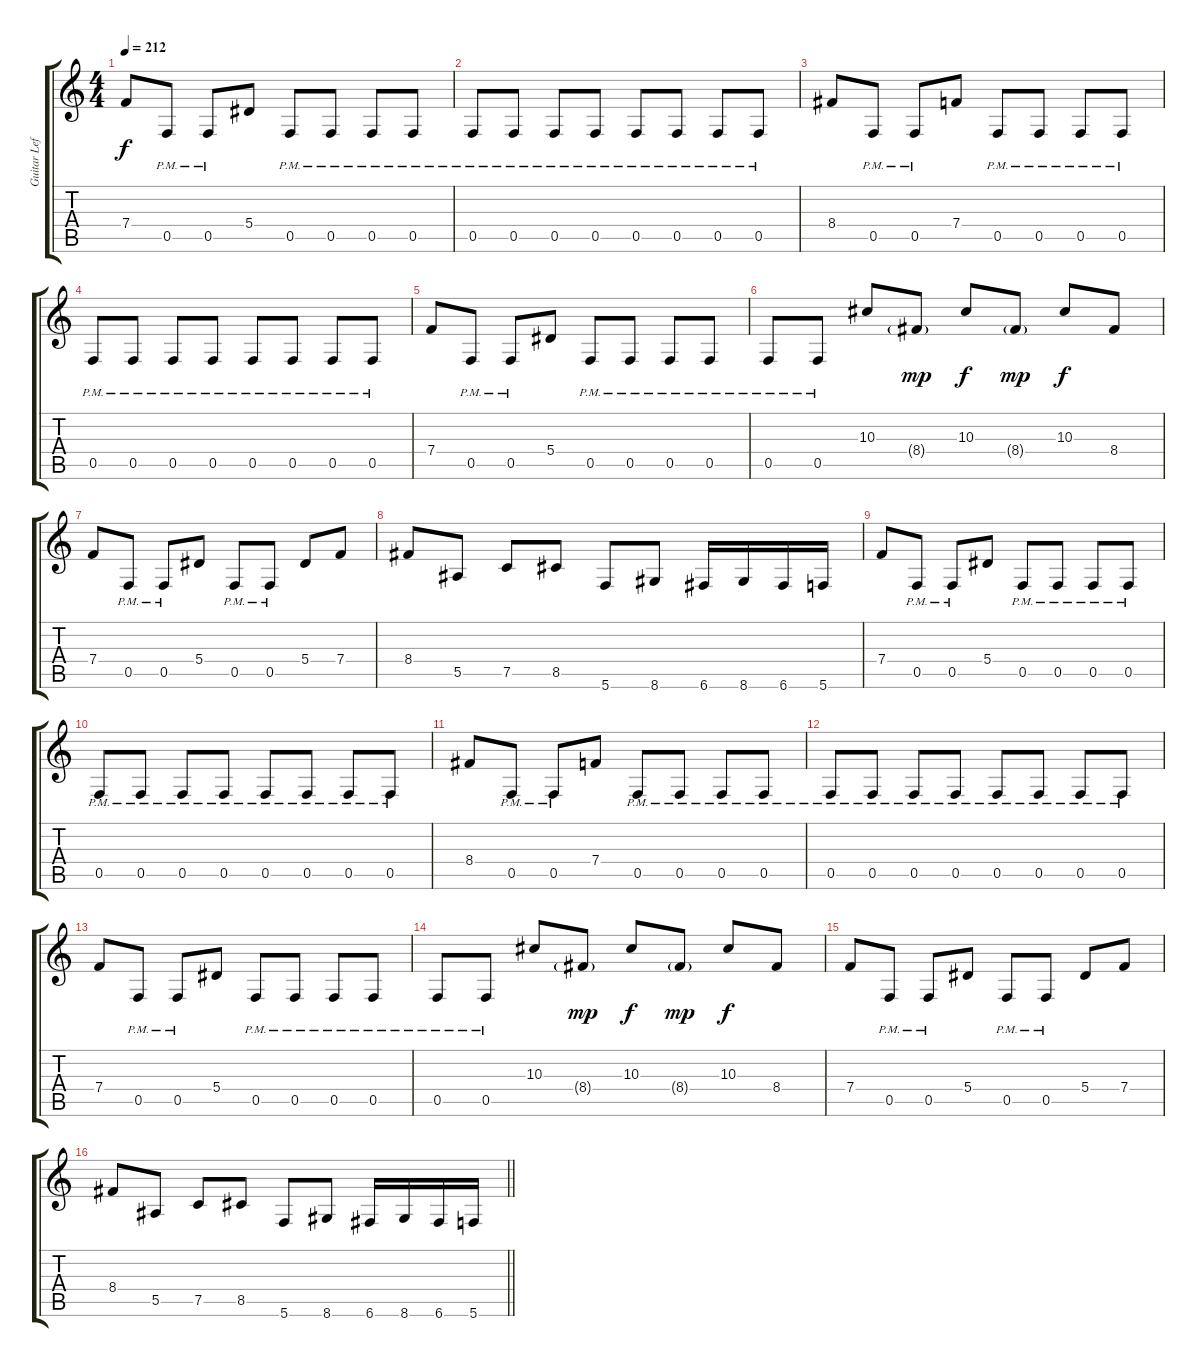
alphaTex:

\track ("Guitar Left" "Guitar Lef") {instrument distortionguitar}
\staff {score tabs}
\tuning (C4 G3 Eb3 Bb2 F2 C2) {hide}
\ts (4 4)
\tempo 212
\clef g2
\ks c
7.4.8{dy f} 0.5{pm}.8 0.5{pm}.8 5.4.8 0.5{pm}.8 0.5{pm}.8 0.5{pm}.8 0.5{pm}.8 |
0.5{pm}.8 0.5{pm}.8 0.5{pm}.8 0.5{pm}.8 0.5{pm}.8 0.5{pm}.8 0.5{pm}.8 0.5{pm}.8 |
8.4.8 0.5{pm}.8 0.5{pm}.8 7.4.8 0.5{pm}.8 0.5{pm}.8 0.5{pm}.8 0.5{pm}.8 |
0.5{pm}.8 0.5{pm}.8 0.5{pm}.8 0.5{pm}.8 0.5{pm}.8 0.5{pm}.8 0.5{pm}.8 0.5{pm}.8 |
7.4.8 0.5{pm}.8 0.5{pm}.8 5.4.8 0.5{pm}.8 0.5{pm}.8 0.5{pm}.8 0.5{pm}.8 |
0.5{pm}.8 0.5{pm}.8 10.3.8 8.4{g}.8{dy mp} 10.3.8{dy f} 8.4{g}.8{dy mp} 10.3.8{dy f} 8.4.8 |
7.4.8 0.5{pm}.8 0.5{pm}.8 5.4.8 0.5{pm}.8 0.5{pm}.8 5.4.8 7.4.8 |
8.4.8 5.5.8 7.5.8 8.5.8 5.6.8 8.6.8 6.6.16 8.6.16 6.6.16 5.6.16 |
7.4.8 0.5{pm}.8 0.5{pm}.8 5.4.8 0.5{pm}.8 0.5{pm}.8 0.5{pm}.8 0.5{pm}.8 |
0.5{pm}.8 0.5{pm}.8 0.5{pm}.8 0.5{pm}.8 0.5{pm}.8 0.5{pm}.8 0.5{pm}.8 0.5{pm}.8 |
8.4.8 0.5{pm}.8 0.5{pm}.8 7.4.8 0.5{pm}.8 0.5{pm}.8 0.5{pm}.8 0.5{pm}.8 |
0.5{pm}.8 0.5{pm}.8 0.5{pm}.8 0.5{pm}.8 0.5{pm}.8 0.5{pm}.8 0.5{pm}.8 0.5{pm}.8 |
7.4.8 0.5{pm}.8 0.5{pm}.8 5.4.8 0.5{pm}.8 0.5{pm}.8 0.5{pm}.8 0.5{pm}.8 |
0.5{pm}.8 0.5{pm}.8 10.3.8 8.4{g}.8{dy mp} 10.3.8{dy f} 8.4{g}.8{dy mp} 10.3.8{dy f} 8.4.8 |
7.4.8 0.5{pm}.8 0.5{pm}.8 5.4.8 0.5{pm}.8 0.5{pm}.8 5.4.8 7.4.8 |
\barLineRight lightlight
8.4.8 5.5.8 7.5.8 8.5.8 5.6.8 8.6.8 6.6.16 8.6.16 6.6.16 5.6.16
